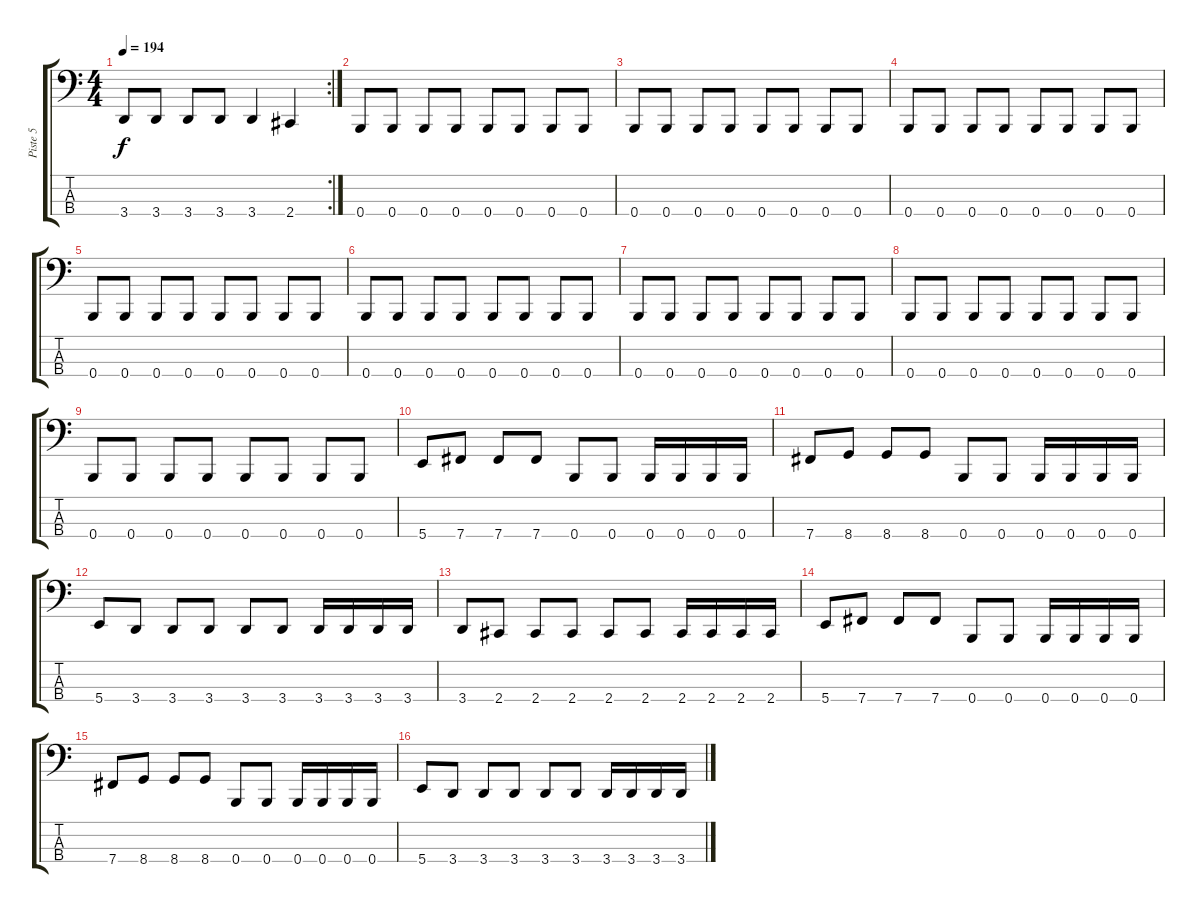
\track ("Piste 5" "Piste 5") {instrument electricbasspick}
\staff {score tabs}
\tuning (E2 B1 Gb1 B0) {hide}
\rc 2
\ts (4 4)
\tempo 194
\clef f4
\ks c
3.4.8{dy f} 3.4.8 3.4.8 3.4.8 3.4.4 2.4.4 |
0.4.8 0.4.8 0.4.8 0.4.8 0.4.8 0.4.8 0.4.8 0.4.8 |
0.4.8 0.4.8 0.4.8 0.4.8 0.4.8 0.4.8 0.4.8 0.4.8 |
0.4.8 0.4.8 0.4.8 0.4.8 0.4.8 0.4.8 0.4.8 0.4.8 |
0.4.8 0.4.8 0.4.8 0.4.8 0.4.8 0.4.8 0.4.8 0.4.8 |
0.4.8 0.4.8 0.4.8 0.4.8 0.4.8 0.4.8 0.4.8 0.4.8 |
0.4.8 0.4.8 0.4.8 0.4.8 0.4.8 0.4.8 0.4.8 0.4.8 |
0.4.8 0.4.8 0.4.8 0.4.8 0.4.8 0.4.8 0.4.8 0.4.8 |
0.4.8 0.4.8 0.4.8 0.4.8 0.4.8 0.4.8 0.4.8 0.4.8 |
5.4.8 7.4.8 7.4.8 7.4.8 0.4.8 0.4.8 0.4.16 0.4.16 0.4.16 0.4.16 |
7.4.8 8.4.8 8.4.8 8.4.8 0.4.8 0.4.8 0.4.16 0.4.16 0.4.16 0.4.16 |
5.4.8 3.4.8 3.4.8 3.4.8 3.4.8 3.4.8 3.4.16 3.4.16 3.4.16 3.4.16 |
3.4.8 2.4.8 2.4.8 2.4.8 2.4.8 2.4.8 2.4.16 2.4.16 2.4.16 2.4.16 |
5.4.8 7.4.8 7.4.8 7.4.8 0.4.8 0.4.8 0.4.16 0.4.16 0.4.16 0.4.16 |
7.4.8 8.4.8 8.4.8 8.4.8 0.4.8 0.4.8 0.4.16 0.4.16 0.4.16 0.4.16 |
5.4.8 3.4.8 3.4.8 3.4.8 3.4.8 3.4.8 3.4.16 3.4.16 3.4.16 3.4.16
